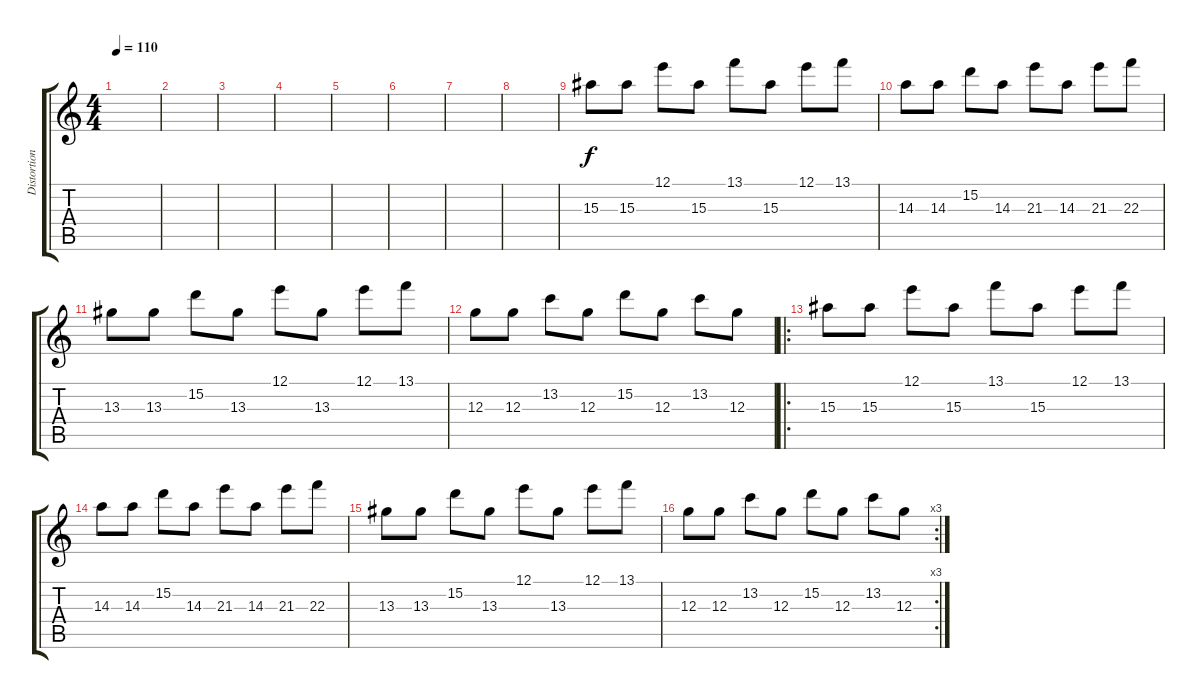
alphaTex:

\track ("Distortion/Solo" "Distortion") {instrument distortionguitar}
\staff {score tabs}
\tuning (E4 B3 G3 D3 A2 E2) {hide}
\ts (4 4)
\tempo 110
\clef g2
\ks c
|
|
|
|
|
|
|
|
15.3.8 15.3.8 12.1.8 15.3.8 13.1.8 15.3.8 12.1.8 13.1.8 |
14.3.8 14.3.8 15.2.8 14.3.8 21.3.8 14.3.8 21.3.8 22.3.8 |
13.3.8 13.3.8 15.2.8 13.3.8 12.1.8 13.3.8 12.1.8 13.1.8 |
12.3.8 12.3.8 13.2.8 12.3.8 15.2.8 12.3.8 13.2.8 12.3.8 |
\ro
15.3.8 15.3.8 12.1.8 15.3.8 13.1.8 15.3.8 12.1.8 13.1.8 |
14.3.8 14.3.8 15.2.8 14.3.8 21.3.8 14.3.8 21.3.8 22.3.8 |
13.3.8 13.3.8 15.2.8 13.3.8 12.1.8 13.3.8 12.1.8 13.1.8 |
\rc 3
12.3.8 12.3.8 13.2.8 12.3.8 15.2.8 12.3.8 13.2.8 12.3.8
